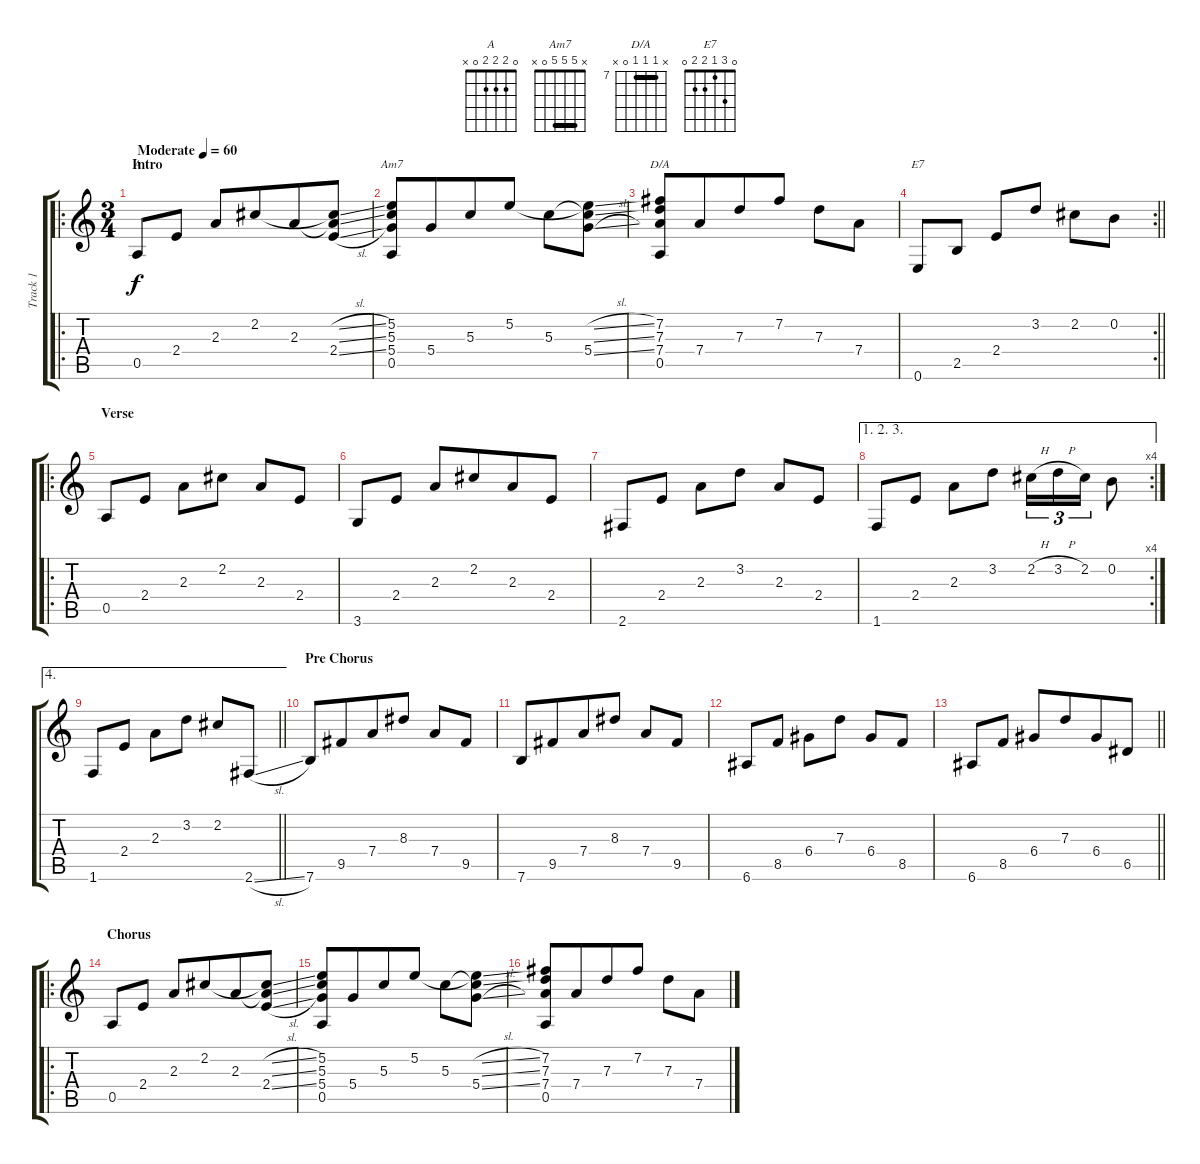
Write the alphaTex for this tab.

\track ("Track 1" "Track 1") {instrument acousticguitarsteel}
\staff {score tabs}
\tuning (E4 B3 G3 D3 A2 E2) {hide}
\chord ("A" 0 2 2 2 0 x)
\chord ("Am7" x 5 5 5 0 x) {barre 5}
\chord ("D/A" x 7 7 7 0 x) {firstfret 7 barre 7}
\chord ("E7" 0 3 1 2 2 0)
\ro
\ts (3 4)
\section ("" "Intro")
\tempo (60 "Moderate")
\clef g2
\ks c
0.5.8{ch "A" dy f instrument acousticguitarsteel beam merge} 2.4.8 2.3.8 2.2.8{beam merge} 2.3.8 (2.2{sl t} 2.3{sl t} 2.4{sl}).8 |
(5.2 5.3 5.4 0.5).8{ch "Am7"} 5.4.8{beam merge} 5.3.8{beam merge} 5.2.8 5.3.8{beam merge} (5.2{sl t} 5.3{sl t} 5.4{sl}).8 |
(7.2 7.3 7.4 0.5).8{ch "D/A"} 7.4.8{beam merge} 7.3.8 7.2.8 7.3.8{beam merge} 7.4.8 |
\rc 2
\barLineRight lightlight
0.6.8{ch "E7"} 2.5.8 2.4.8 3.2.8 2.2.8 0.2.8 |
\ro
\section ("" "Verse")
0.5.8{beam merge} 2.4.8 2.3.8 2.2.8 2.3.8{beam merge} 2.4.8 |
3.6.8{beam merge} 2.4.8 2.3.8{beam merge} 2.2.8{beam merge} 2.3.8 2.4.8 |
2.6.8 2.4.8 2.3.8{beam merge} 3.2.8 2.3.8{beam merge} 2.4.8 |
\ae (1 2 3)
\rc 4
1.6.8 2.4.8 2.3.8 3.2.8 2.2{h}.16{tu (3 2) beam merge} 3.2{h}.16{tu (3 2)} 2.2.16{tu (3 2)} 0.2.8 |
\ae 4
\barLineRight lightlight
1.6.8 2.4.8 2.3.8 3.2.8 2.2.8 2.6{sl}.8 |
\section ("" "Pre Chorus")
7.6.8 9.5.8{beam merge} 7.4.8{beam merge} 8.3.8 7.4.8{beam merge} 9.5.8 |
7.6.8{beam merge} 9.5.8{beam merge} 7.4.8{beam merge} 8.3.8 7.4.8{beam merge} 9.5.8 |
6.6.8{beam merge} 8.5.8 6.4.8{beam merge} 7.3.8 6.4.8 8.5.8 |
\barLineRight lightlight
6.6.8 8.5.8 6.4.8{beam merge} 7.3.8{beam merge} 6.4.8 6.5.8 |
\ro
\section ("" "Chorus")
0.5.8{beam merge} 2.4.8 2.3.8 2.2.8{beam merge} 2.3.8 (2.2{sl t} 2.3{sl t} 2.4{sl}).8 |
(5.2 5.3 5.4 0.5).8 5.4.8{beam merge} 5.3.8{beam merge} 5.2.8 5.3.8{beam merge} (5.2{sl t} 5.3{sl t} 5.4{sl}).8 |
(7.2 7.3 7.4 0.5).8 7.4.8{beam merge} 7.3.8 7.2.8 7.3.8{beam merge} 7.4.8
